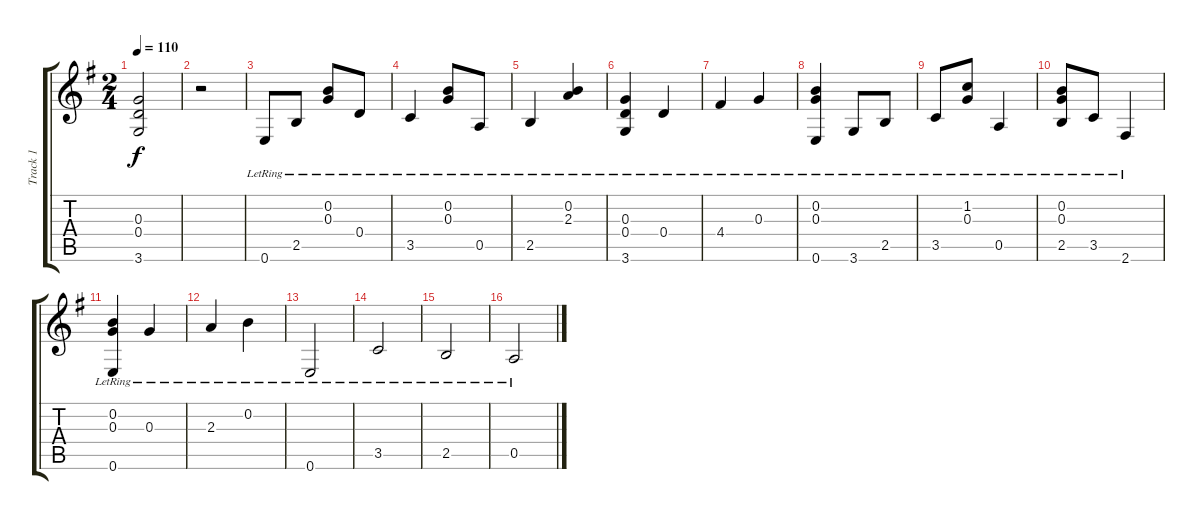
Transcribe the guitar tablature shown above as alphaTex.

\track ("Track 1" "Track 1") {instrument acousticguitarnylon}
\staff {score tabs}
\tuning (E4 B3 G3 D3 A2 E2) {hide}
\ts (2 4)
\tempo 110
\clef g2
\ks g
(0.3 0.4 3.6).2{dy f} |
r.2 |
0.6{lr}.8 2.5{lr}.8 (0.2{lr} 0.3{lr}).8 0.4{lr}.8 |
3.5{lr}.4 (0.2{lr} 0.3{lr}).8 0.5{lr}.8 |
2.5{lr}.4 (0.2{lr} 2.3{lr}).4 |
(0.3{lr} 0.4{lr} 3.6{lr}).4 0.4{lr}.4 |
4.4{lr}.4 0.3{lr}.4 |
(0.2{lr} 0.3{lr} 0.6{lr}).4 3.6{lr}.8 2.5{lr}.8 |
3.5{lr}.8 (1.2{lr} 0.3{lr}).8 0.5{lr}.4 |
(0.2{lr} 0.3{lr} 2.5{lr}).8 3.5{lr}.8 2.6{lr}.4 |
(0.2{lr} 0.3{lr} 0.6{lr}).4 0.3{lr}.4 |
2.3{lr}.4 0.2{lr}.4 |
0.6{lr}.2 |
3.5{lr}.2 |
2.5{lr}.2 |
0.5{lr}.2
